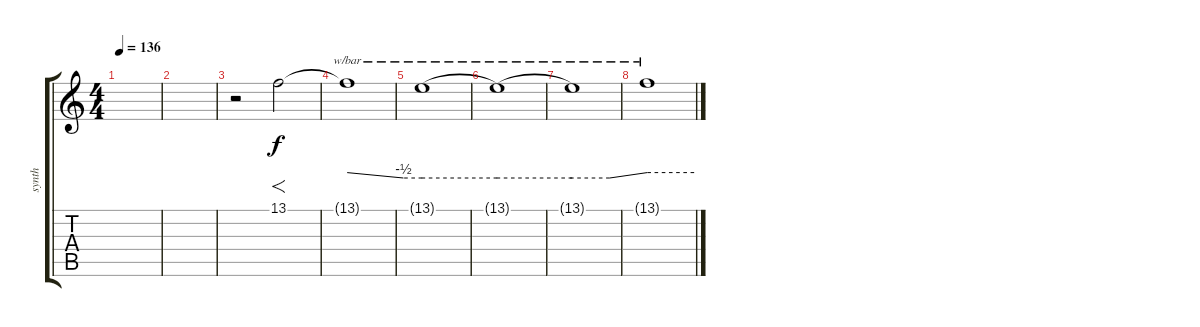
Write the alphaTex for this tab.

\track ("synth" "synth") {instrument lead1square}
\staff {score tabs}
\tuning (E4 B3 G3 D3 A2 E2) {hide}
\ts (4 4)
\tempo 136
\clef g2
\ks c
|
|
r.2 13.1.2{f} |
13.1{t}.1{tbe (custom default 0 0 45 -2 60 -2) dy f} |
13.1{t}.1{tbe (hold default 0 -2 60 -2)} |
13.1{t}.1{tbe (hold default 0 -2 60 -2)} |
13.1{t}.1{tbe (custom default 0 -2 30 -2 60 0)} |
13.1{t}.1{tbe (hold default 0 0 60 0) volume 0}
